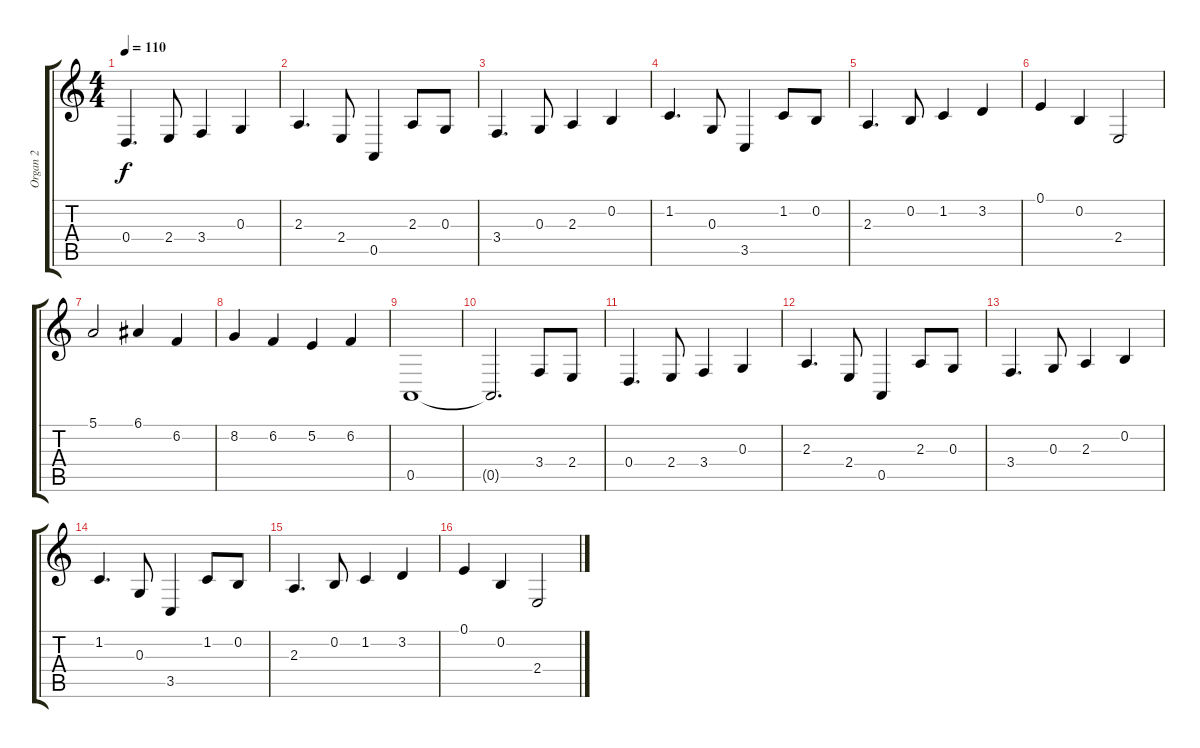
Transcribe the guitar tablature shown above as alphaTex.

\track ("Organ 2" "Organ 2") {instrument lead2sawtooth}
\staff {score tabs}
\tuning (E4 B3 G3 D3 A2 E2) {hide}
\ts (4 4)
\tempo 110
\clef g2
\ks c
0.4.4{d dy f volume 16 instrument lead2sawtooth} 2.4.8 3.4.4 0.3.4 |
2.3.4{d} 2.4.8 0.5.4 2.3.8 0.3.8 |
3.4.4{d} 0.3.8 2.3.4 0.2.4 |
1.2.4{d} 0.3.8 3.5.4 1.2.8 0.2.8 |
2.3.4{d} 0.2.8 1.2.4 3.2.4 |
0.1.4 0.2.4 2.4.2 |
5.1.2 6.1.4 6.2.4 |
8.2.4 6.2.4 5.2.4 6.2.4 |
0.5.1 |
0.5{t}.2{d} 3.4.8 2.4.8 |
0.4.4{d} 2.4.8 3.4.4 0.3.4 |
2.3.4{d} 2.4.8 0.5.4 2.3.8 0.3.8 |
3.4.4{d} 0.3.8 2.3.4 0.2.4 |
1.2.4{d} 0.3.8 3.5.4 1.2.8 0.2.8 |
2.3.4{d} 0.2.8 1.2.4 3.2.4 |
0.1.4 0.2.4 2.4.2
